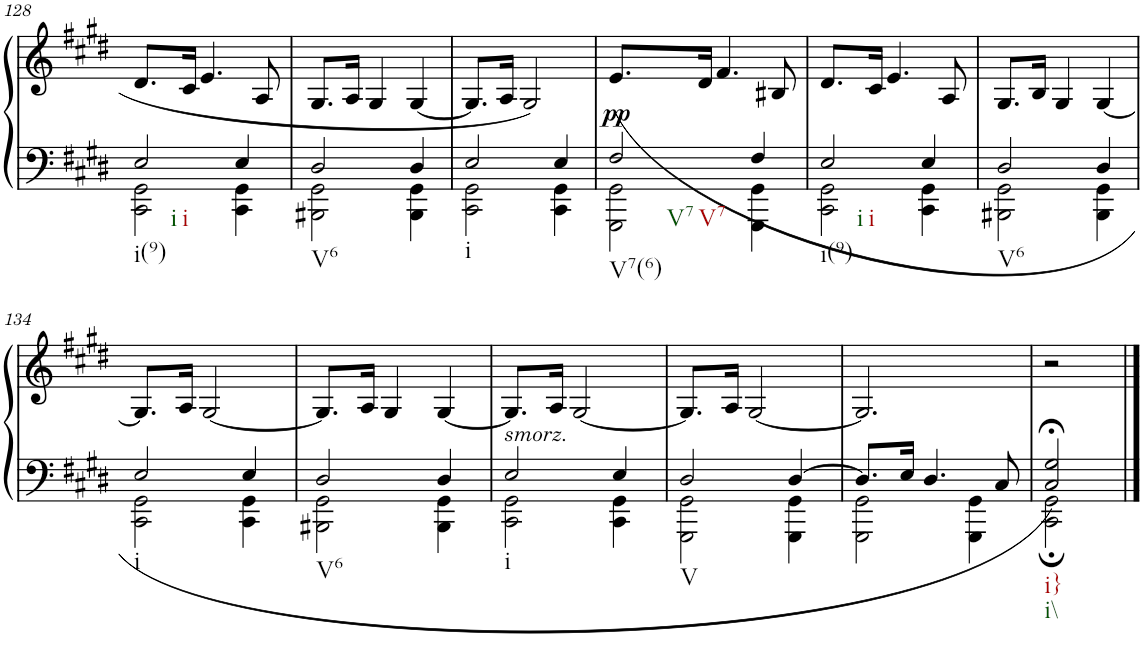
**kern	**kern	**dynam
*part2	*part1	*part1
*staff2	*staff1	*staff1
*I"Piano	*I"Piano	*
*I'Pno	*I'Pno	*
!!LO:PB:g=z
*clefG2	*clefG2	*
*k[f#c#g#d#]	*k[f#c#g#d#]	*
*c#:	*c#:	*
*M3/4	*M3/4	*
=128	=128	=128
*^	*	*
!LO:TX:b:t=i(9)	!	!	!
!LO:TX:b:t=i	!	!	!
!LO:TX:b:t=i	!	!	!
2E/	2CC#\ 2GG#\	8.d#/L	.
.	.	16c#/Jk	.
.	.	4.e/	.
4E/	4CC#\ 4GG#\	.	.
.	.	8A/	.
=129	=129	=129	=129
!LO:TX:b:t=V6	!	!	!
2D#/	2BBB#X\ 2GG#\	8.G#/L	.
.	.	16A/Jk	.
.	.	4G#/	.
4D#/	4BBB#\ 4GG#\	[4G#/	.
=130	=130	=130	=130
!LO:TX:b:t=i	!	!	!
2E/	2CC#\ 2GG#\	8.G#/L]	.
.	.	16A/Jk	.
.	.	2G#/	.
4E/	4CC#\ 4GG#\	.	.
=131	=131	=131	=131
!LO:TX:b:t=V7(6)	!	!	!
!LO:TX:b:t=V7	!	!	!
!LO:TX:b:t=V7	!	!	!
!	!	!	!LO:DY:b
2F#/	2GGG#\ 2GG#\	(8.e/L	pp
.	.	16d#/Jk	.
.	.	4.f#/	.
4F#/	4GGG#\ 4GG#\	.	.
.	.	8B#X/	.
=132	=132	=132	=132
!LO:TX:b:t=i(9)	!	!	!
!LO:TX:b:t=i	!	!	!
!LO:TX:b:t=i	!	!	!
2E/	2CC#\ 2GG#\	8.d#/L	.
.	.	16c#/Jk	.
.	.	4.e/	.
4E/	4CC#\ 4GG#\	.	.
.	.	8A/	.
=133	=133	=133	=133
!LO:TX:b:t=V6	!	!	!
2D#/	2BBB#X\ 2GG#\	8.G#/L	.
.	.	16B/Jk	.
.	.	4G#/	.
4D#/	4BBB#\ 4GG#\	[4G#/	.
!!LO:LB:g=z
=134	=134	=134	=134
!LO:TX:b:t=i	!	!	!
2E/	2CC#\ 2GG#\	8.G#/L]	.
.	.	16A/Jk	.
.	.	[2G#/	.
4E/	4CC#\ 4GG#\	.	.
=135	=135	=135	=135
!LO:TX:b:t=V6	!	!	!
2D#/	2BBB#X\ 2GG#\	8.G#/L]	.
.	.	16A/Jk	.
.	.	4G#/	.
4D#/	4BBB#\ 4GG#\	[4G#/	.
=136	=136	=136	=136
!	!	!LO:TX:b:i:t=smorz.	!
!LO:TX:b:t=i	!	!	!
2E/	2CC#\ 2GG#\	8.G#/L]	.
.	.	16A/Jk	.
.	.	[2G#/	.
4E/	4CC#\ 4GG#\	.	.
=137	=137	=137	=137
!LO:TX:b:t=V	!	!	!
2D#/	2GGG#\ 2GG#\	8.G#/L]	.
.	.	16A/Jk	.
.	.	[2G#/	.
[4D#/	4GGG#\ 4GG#\	.	.
=138	=138	=138	=138
8.D#/L]	2GGG#\ 2GG#\	2.G#/]	.
16E/Jk	.	.	.
4.D#/	.	.	.
.	4GGG#\ 4GG#\	.	.
8C#/	.	.	.
=139	=139	=139	=139
!LO:TX:b:t=i}	!	!	!
!LO:TX:b:t=i\\	!	!	!
2C#/;< 2G#/;<)	2CC#\; 2GG#\;	2r	.
*v	*v	*	*
==	==	==
*-	*-	*-
